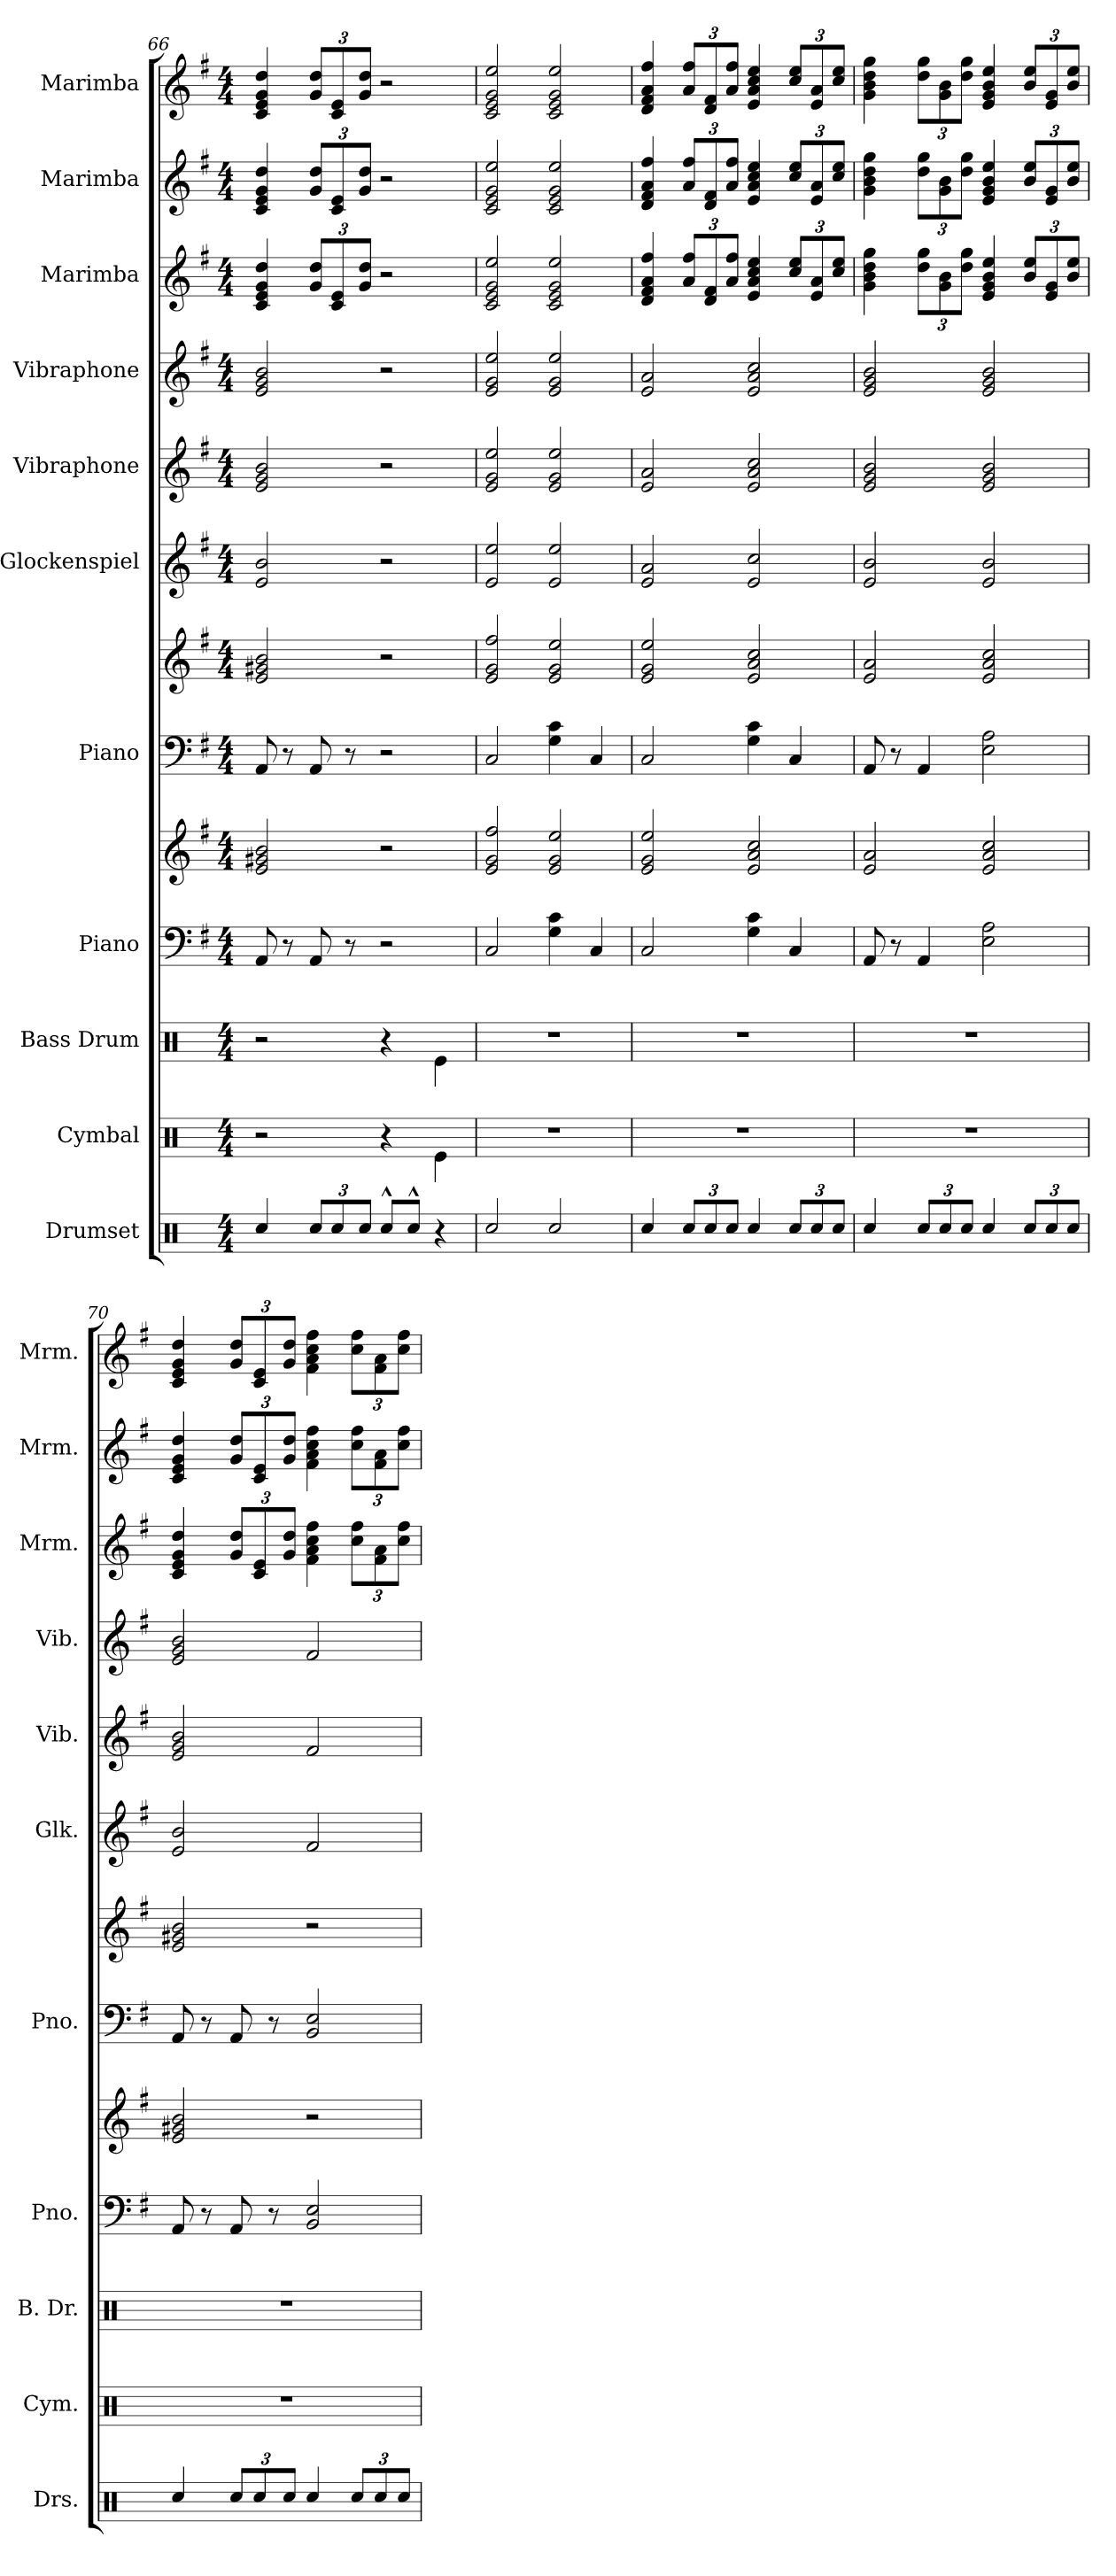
**kern	**kern	**kern	**kern	**kern	**kern	**kern	**kern	**kern	**kern	**kern	**kern	**kern
*part11	*part10	*part9	*part8	*part8	*part7	*part7	*part6	*part5	*part4	*part3	*part2	*part1
*staff13	*staff12	*staff11	*staff10	*staff9	*staff8	*staff7	*staff6	*staff5	*staff4	*staff3	*staff2	*staff1
*I"Drumset	*I"Cymbal	*I"Bass Drum	*I"Piano	*	*I"Piano	*	*I"Glockenspiel	*I"Vibraphone	*I"Vibraphone	*I"Marimba	*I"Marimba	*I"Marimba
*I'Drs.	*I'Cym.	*I'B. Dr.	*I'Pno.	*	*I'Pno.	*	*I'Glk.	*I'Vib.	*I'Vib.	*I'Mrm.	*I'Mrm.	*I'Mrm.
*clefX	*clefX	*clefX	*clefF4	*clefG2	*clefF4	*clefG2	*clefG2	*clefG2	*clefG2	*clefG2	*clefG2	*clefG2
*	*	*	*	*	*	*	*ITrd-14c-24	*	*	*	*	*
*k[]	*k[]	*k[]	*k[f#]	*k[f#]	*k[f#]	*k[f#]	*k[f#]	*k[f#]	*k[f#]	*k[f#]	*k[f#]	*k[f#]
*M4/4	*M4/4	*M4/4	*M4/4	*M4/4	*M4/4	*M4/4	*M4/4	*M4/4	*M4/4	*M4/4	*M4/4	*M4/4
=66	=66	=66	=66	=66	=66	=66	=66	=66	=66	=66	=66	=66
4Rcc/	2r	2r	8AA/	2e/ 2g#X/ 2b/	8AA/	2e/ 2g#X/ 2b/	2eee/ 2bbb/	2e/ 2g/ 2b/	2e/ 2g/ 2b/	4c/ 4e/ 4g/ 4dd/	4c/ 4e/ 4g/ 4dd/	4c/ 4e/ 4g/ 4dd/
.	.	.	8r	.	8r	.	.	.	.	.	.	.
*Xbrackettup	*	*	*	*	*	*	*	*	*	*Xbrackettup	*Xbrackettup	*Xbrackettup
12Rcc/L	.	.	8AA/	.	8AA/	.	.	.	.	12g/ 12dd/L	12g/ 12dd/L	12g/ 12dd/L
12Rcc/	.	.	.	.	.	.	.	.	.	12c/ 12e/	12c/ 12e/	12c/ 12e/
.	.	.	8r	.	8r	.	.	.	.	.	.	.
12Rcc/J	.	.	.	.	.	.	.	.	.	12g/ 12dd/J	12g/ 12dd/J	12g/ 12dd/J
8Rcc^^/L	4r	4r	2r	2r	2r	2r	2r	2r	2r	2r	2r	2r
8Rcc^^/J	.	.	.	.	.	.	.	.	.	.	.	.
4r	4Re\	4Re\	.	.	.	.	.	.	.	.	.	.
=67	=67	=67	=67	=67	=67	=67	=67	=67	=67	=67	=67	=67
2Rcc/	1r	1r	2C/	2e/ 2g/ 2ff#/	2C/	2e/ 2g/ 2ff#/	2eee/ 2eeee/	2e/ 2g/ 2ee/	2e/ 2g/ 2ee/	2c/ 2e/ 2g/ 2ee/	2c/ 2e/ 2g/ 2ee/	2c/ 2e/ 2g/ 2ee/
2Rcc/	.	.	4G\ 4c\	2e/ 2g/ 2ee/	4G\ 4c\	2e/ 2g/ 2ee/	2eee/ 2eeee/	2e/ 2g/ 2ee/	2e/ 2g/ 2ee/	2c/ 2e/ 2g/ 2ee/	2c/ 2e/ 2g/ 2ee/	2c/ 2e/ 2g/ 2ee/
.	.	.	4C/	.	4C/	.	.	.	.	.	.	.
=68	=68	=68	=68	=68	=68	=68	=68	=68	=68	=68	=68	=68
4Rcc/	1r	1r	2C/	2e/ 2g/ 2ee/	2C/	2e/ 2g/ 2ee/	2eee/ 2aaa/	2e/ 2a/	2e/ 2a/	4d/ 4f#/ 4a/ 4ff#/	4d/ 4f#/ 4a/ 4ff#/	4d/ 4f#/ 4a/ 4ff#/
12Rcc/L	.	.	.	.	.	.	.	.	.	12a/ 12ff#/L	12a/ 12ff#/L	12a/ 12ff#/L
12Rcc/	.	.	.	.	.	.	.	.	.	12d/ 12f#/	12d/ 12f#/	12d/ 12f#/
12Rcc/J	.	.	.	.	.	.	.	.	.	12a/ 12ff#/J	12a/ 12ff#/J	12a/ 12ff#/J
4Rcc/	.	.	4G\ 4c\	2e/ 2a/ 2cc/	4G\ 4c\	2e/ 2a/ 2cc/	2eee/ 2cccc/	2e/ 2a/ 2cc/	2e/ 2a/ 2cc/	4e/ 4a/ 4cc/ 4ee/	4e/ 4a/ 4cc/ 4ee/	4e/ 4a/ 4cc/ 4ee/
12Rcc/L	.	.	4C/	.	4C/	.	.	.	.	12cc/ 12ee/L	12cc/ 12ee/L	12cc/ 12ee/L
12Rcc/	.	.	.	.	.	.	.	.	.	12e/ 12a/	12e/ 12a/	12e/ 12a/
12Rcc/J	.	.	.	.	.	.	.	.	.	12cc/ 12ee/J	12cc/ 12ee/J	12cc/ 12ee/J
=69	=69	=69	=69	=69	=69	=69	=69	=69	=69	=69	=69	=69
4Rcc/	1r	1r	8AA/	2e/ 2a/	8AA/	2e/ 2a/	2eee/ 2bbb/	2e/ 2g/ 2b/	2e/ 2g/ 2b/	4g\ 4b\ 4dd\ 4gg\	4g\ 4b\ 4dd\ 4gg\	4g\ 4b\ 4dd\ 4gg\
.	.	.	8r	.	8r	.	.	.	.	.	.	.
12Rcc/L	.	.	4AA/	.	4AA/	.	.	.	.	12dd\ 12gg\L	12dd\ 12gg\L	12dd\ 12gg\L
12Rcc/	.	.	.	.	.	.	.	.	.	12g\ 12b\	12g\ 12b\	12g\ 12b\
12Rcc/J	.	.	.	.	.	.	.	.	.	12dd\ 12gg\J	12dd\ 12gg\J	12dd\ 12gg\J
4Rcc/	.	.	2E\ 2A\	2e/ 2a/ 2cc/	2E\ 2A\	2e/ 2a/ 2cc/	2eee/ 2bbb/	2e/ 2g/ 2b/	2e/ 2g/ 2b/	4e/ 4g/ 4b/ 4ee/	4e/ 4g/ 4b/ 4ee/	4e/ 4g/ 4b/ 4ee/
12Rcc/L	.	.	.	.	.	.	.	.	.	12b/ 12ee/L	12b/ 12ee/L	12b/ 12ee/L
12Rcc/	.	.	.	.	.	.	.	.	.	12e/ 12g/	12e/ 12g/	12e/ 12g/
12Rcc/J	.	.	.	.	.	.	.	.	.	12b/ 12ee/J	12b/ 12ee/J	12b/ 12ee/J
!!LO:PB:g=z
=70	=70	=70	=70	=70	=70	=70	=70	=70	=70	=70	=70	=70
4Rcc/	1r	1r	8AA/	2e/ 2g#X/ 2b/	8AA/	2e/ 2g#X/ 2b/	2eee/ 2bbb/	2e/ 2g/ 2b/	2e/ 2g/ 2b/	4c/ 4e/ 4g/ 4dd/	4c/ 4e/ 4g/ 4dd/	4c/ 4e/ 4g/ 4dd/
.	.	.	8r	.	8r	.	.	.	.	.	.	.
12Rcc/L	.	.	8AA/	.	8AA/	.	.	.	.	12g/ 12dd/L	12g/ 12dd/L	12g/ 12dd/L
12Rcc/	.	.	.	.	.	.	.	.	.	12c/ 12e/	12c/ 12e/	12c/ 12e/
.	.	.	8r	.	8r	.	.	.	.	.	.	.
12Rcc/J	.	.	.	.	.	.	.	.	.	12g/ 12dd/J	12g/ 12dd/J	12g/ 12dd/J
4Rcc/	.	.	2BB/ 2E/	2r	2BB/ 2E/	2r	2fff#/	2f#/	2f#/	4f#\ 4a\ 4cc\ 4ff#\	4f#\ 4a\ 4cc\ 4ff#\	4f#\ 4a\ 4cc\ 4ff#\
12Rcc/L	.	.	.	.	.	.	.	.	.	12cc\ 12ff#\L	12cc\ 12ff#\L	12cc\ 12ff#\L
12Rcc/	.	.	.	.	.	.	.	.	.	12f#\ 12a\	12f#\ 12a\	12f#\ 12a\
12Rcc/J	.	.	.	.	.	.	.	.	.	12cc\ 12ff#\J	12cc\ 12ff#\J	12cc\ 12ff#\J
=	=	=	=	=	=	=	=	=	=	=	=	=
*-	*-	*-	*-	*-	*-	*-	*-	*-	*-	*-	*-	*-
